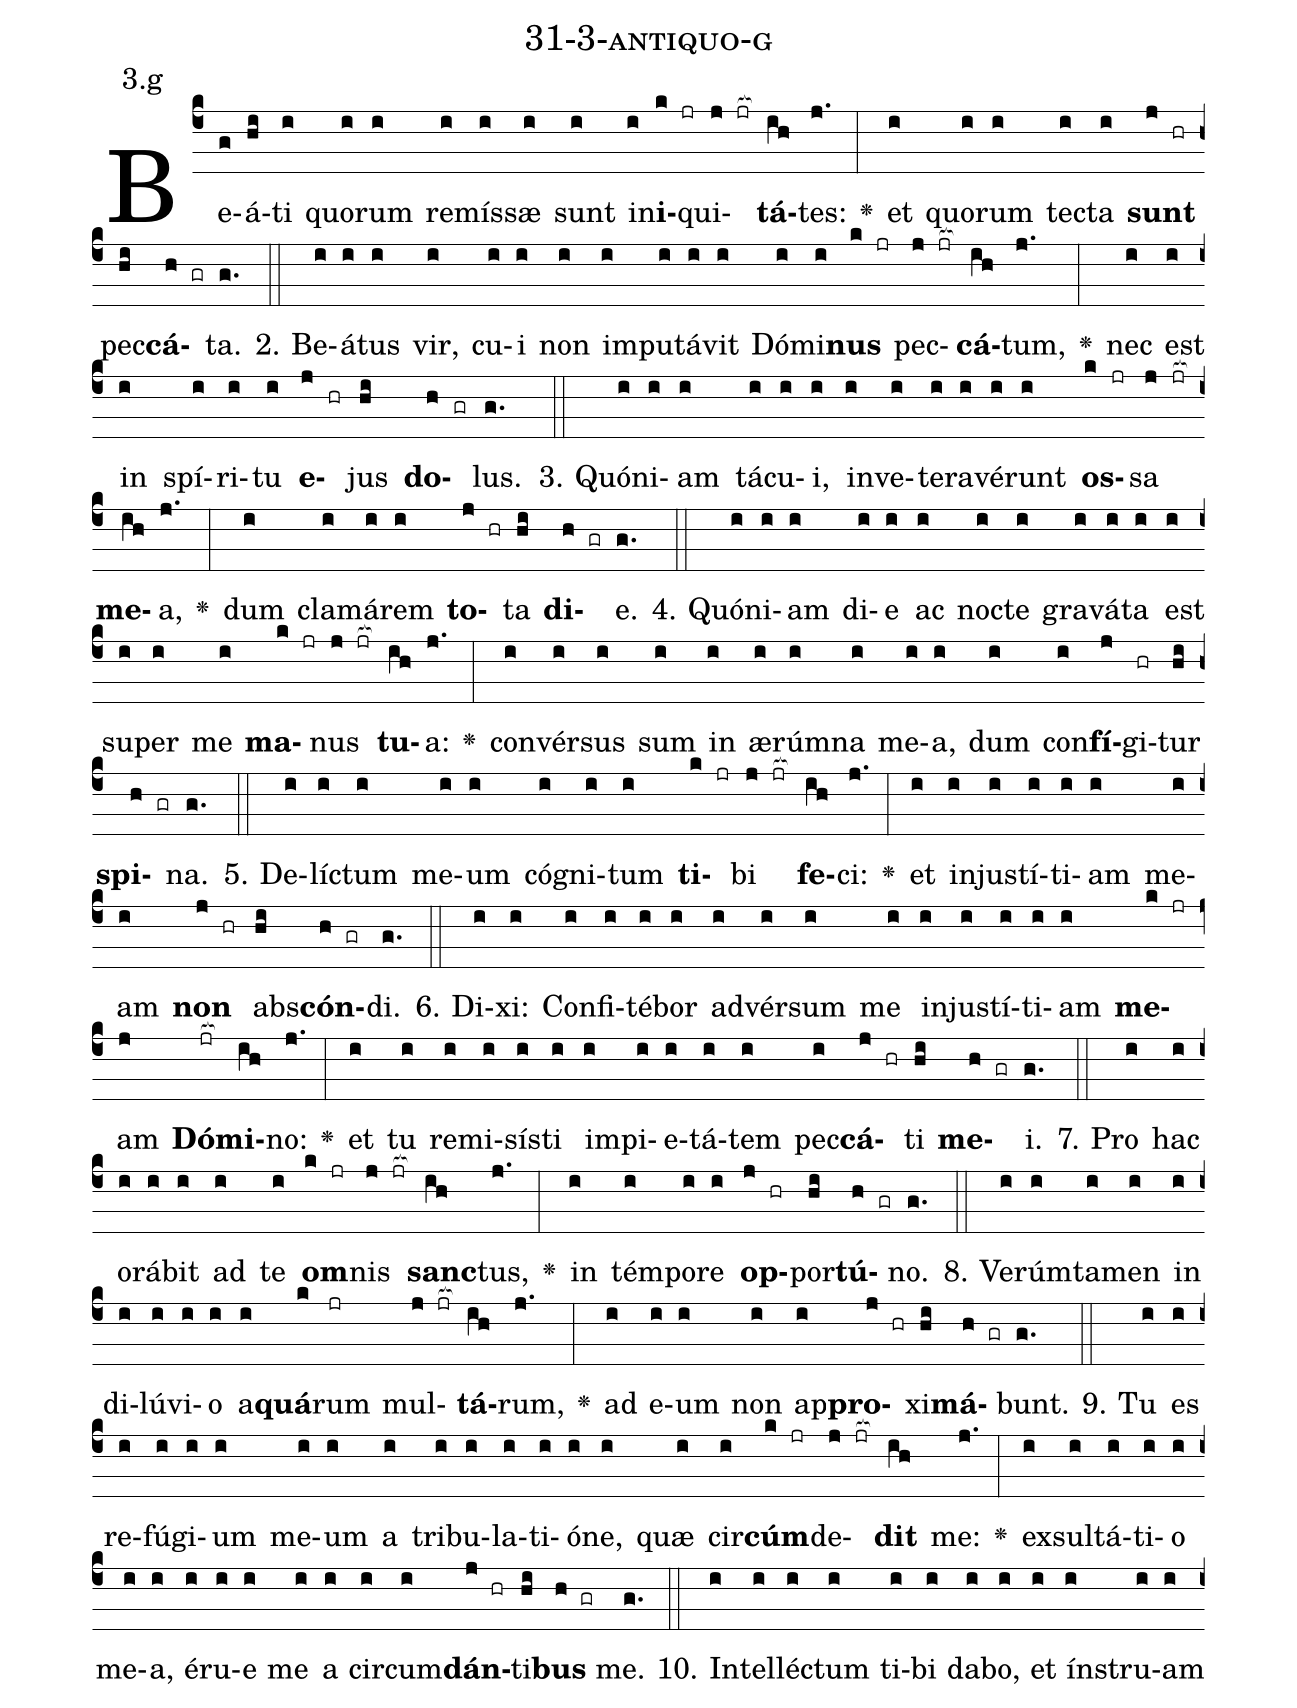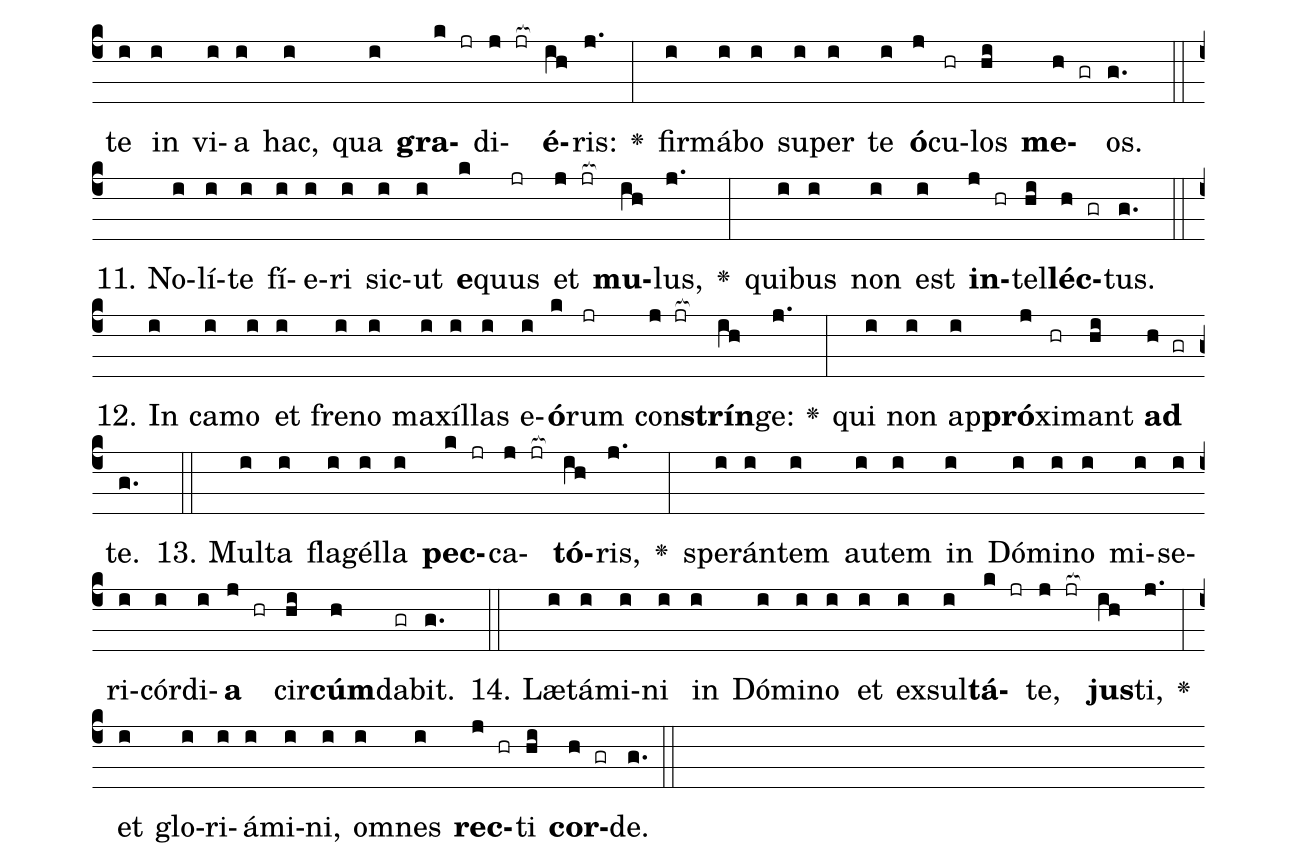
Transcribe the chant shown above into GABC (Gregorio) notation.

name: 31-3-antiquo-g;
annotation: 3.g;
%%
(c4)Be(g)á(hi)ti(i) quo(i)rum(i) re(i)mís(i)sæ(i) sunt(i) in(i)<b>i</b>(k jr)qui(j jr[ocb:1{])<b>tá</b>(ih[ocb:0}])tes:(j.) <v>\greheightstar</v>(:) et(i) quo(i)rum(i) tec(i)ta(i) <b>sunt</b>(j hr) pec(hi)<b>cá</b>(h gr)ta.(g.) (::)
2. Be(i)á(i)tus(i) vir,(i) cu(i)i(i) non(i) im(i)pu(i)tá(i)vit(i) Dó(i)mi(i)<b>nus</b>(k jr) pec(j jr[ocb:1{])<b>cá</b>(ih[ocb:0}])tum,(j.) <v>\greheightstar</v>(:) nec(i) est(i) in(i) spí(i)ri(i)tu(i) <b>e</b>(j hr)jus(hi) <b>do</b>(h gr)lus.(g.) (::)
3. Quón(i)i(i)am(i) tá(i)cu(i)i,(i) in(i)ve(i)te(i)ra(i)vé(i)runt(i) <b>os</b>(k jr)sa(j jr[ocb:1{]) <b>me</b>(ih[ocb:0}])a,(j.) <v>\greheightstar</v>(:) dum(i) cla(i)má(i)rem(i) <b>to</b>(j hr)ta(hi) <b>di</b>(h gr)e.(g.) (::)
4. Quón(i)i(i)am(i) di(i)e(i) ac(i) noc(i)te(i) gra(i)vá(i)ta(i) est(i) su(i)per(i) me(i) <b>ma</b>(k jr)nus(j jr[ocb:1{]) <b>tu</b>(ih[ocb:0}])a:(j.) <v>\greheightstar</v>(:) con(i)vér(i)sus(i) sum(i) in(i) æ(i)rúm(i)na(i) me(i)a,(i) dum(i) con(i)<b>fí</b>(j)gi(hr)tur(hi) <b>spi</b>(h gr)na.(g.) (::)
5. De(i)líc(i)tum(i) me(i)um(i) có(i)gni(i)tum(i) <b>ti</b>(k jr)bi(j jr[ocb:1{]) <b>fe</b>(ih[ocb:0}])ci:(j.) <v>\greheightstar</v>(:) et(i) in(i)jus(i)tí(i)ti(i)am(i) me(i)am(i) <b>non</b>(j hr) abs(hi)<b>cón</b>(h gr)di.(g.) (::)
6. Di(i)xi:(i) Con(i)fi(i)té(i)bor(i) ad(i)vér(i)sum(i) me(i) in(i)jus(i)tí(i)ti(i)am(i) <b>me</b>(k jr)am(j) <b>Dó</b>(jr[ocb:1{])<b>mi</b>(ih[ocb:0}])no:(j.) <v>\greheightstar</v>(:) et(i) tu(i) re(i)mi(i)sís(i)ti(i) im(i)pi(i)e(i)tá(i)tem(i) pec(i)<b>cá</b>(j hr)ti(hi) <b>me</b>(h gr)i.(g.) (::)
7. Pro(i) hac(i) o(i)rá(i)bit(i) ad(i) te(i) <b>om</b>(k jr)nis(j jr[ocb:1{]) <b>sanc</b>(ih[ocb:0}])tus,(j.) <v>\greheightstar</v>(:) in(i) tém(i)po(i)re(i) <b>op</b>(j hr)por(hi)<b>tú</b>(h gr)no.(g.) (::)
8. Ve(i)rúm(i)ta(i)men(i) in(i) di(i)lú(i)vi(i)o(i) a(i)<b>quá</b>(k)rum(jr) mul(j jr[ocb:1{])<b>tá</b>(ih[ocb:0}])rum,(j.) <v>\greheightstar</v>(:) ad(i) e(i)um(i) non(i) ap(i)<b>pro</b>(j hr)xi(hi)<b>má</b>(h gr)bunt.(g.) (::)
9. Tu(i) es(i) re(i)fú(i)gi(i)um(i) me(i)um(i) a(i) tri(i)bu(i)la(i)ti(i)ó(i)ne,(i) quæ(i) cir(i)<b>cúm</b>(k jr)de(j jr[ocb:1{])<b>dit</b>(ih[ocb:0}]) me:(j.) <v>\greheightstar</v>(:) ex(i)sul(i)tá(i)ti(i)o(i) me(i)a,(i) é(i)ru(i)e(i) me(i) a(i) cir(i)cum(i)<b>dán</b>(j hr)ti(hi)<b>bus</b>(h gr) me.(g.) (::)
10. In(i)tel(i)léc(i)tum(i) ti(i)bi(i) da(i)bo,(i) et(i) ín(i)stru(i)am(i) te(i) in(i) vi(i)a(i) hac,(i) qua(i) <b>gra</b>(k jr)di(j jr[ocb:1{])<b>é</b>(ih[ocb:0}])ris:(j.) <v>\greheightstar</v>(:) fir(i)má(i)bo(i) su(i)per(i) te(i) <b>ó</b>(j)cu(hr)los(hi) <b>me</b>(h gr)os.(g.) (::)
11. No(i)lí(i)te(i) fí(i)e(i)ri(i) sic(i)ut(i) <b>e</b>(k)quus(jr) et(j jr[ocb:1{]) <b>mu</b>(ih[ocb:0}])lus,(j.) <v>\greheightstar</v>(:) qui(i)bus(i) non(i) est(i) <b>in</b>(j hr)tel(hi)<b>léc</b>(h gr)tus.(g.) (::)
12. In(i) ca(i)mo(i) et(i) fre(i)no(i) ma(i)xíl(i)las(i) e(i)<b>ó</b>(k)rum(jr) con(j jr[ocb:1{])<b>strín</b>(ih[ocb:0}])ge:(j.) <v>\greheightstar</v>(:) qui(i) non(i) ap(i)<b>pró</b>(j)xi(hr)mant(hi) <b>ad</b>(h gr) te.(g.) (::)
13. Mul(i)ta(i) fla(i)gél(i)la(i) <b>pec</b>(k jr)ca(j jr[ocb:1{])<b>tó</b>(ih[ocb:0}])ris,(j.) <v>\greheightstar</v>(:) spe(i)rán(i)tem(i) au(i)tem(i) in(i) Dó(i)mi(i)no(i) mi(i)se(i)ri(i)cór(i)di(i)<b>a</b>(j hr) cir(hi)<b>cúm</b>(h)da(gr)bit.(g.) (::)
14. Læ(i)tá(i)mi(i)ni(i) in(i) Dó(i)mi(i)no(i) et(i) ex(i)sul(i)<b>tá</b>(k jr)te,(j jr[ocb:1{]) <b>jus</b>(ih[ocb:0}])ti,(j.) <v>\greheightstar</v>(:) et(i) glo(i)ri(i)á(i)mi(i)ni,(i) om(i)nes(i) <b>rec</b>(j hr)ti(hi) <b>cor</b>(h gr)de.(g.) (::)
